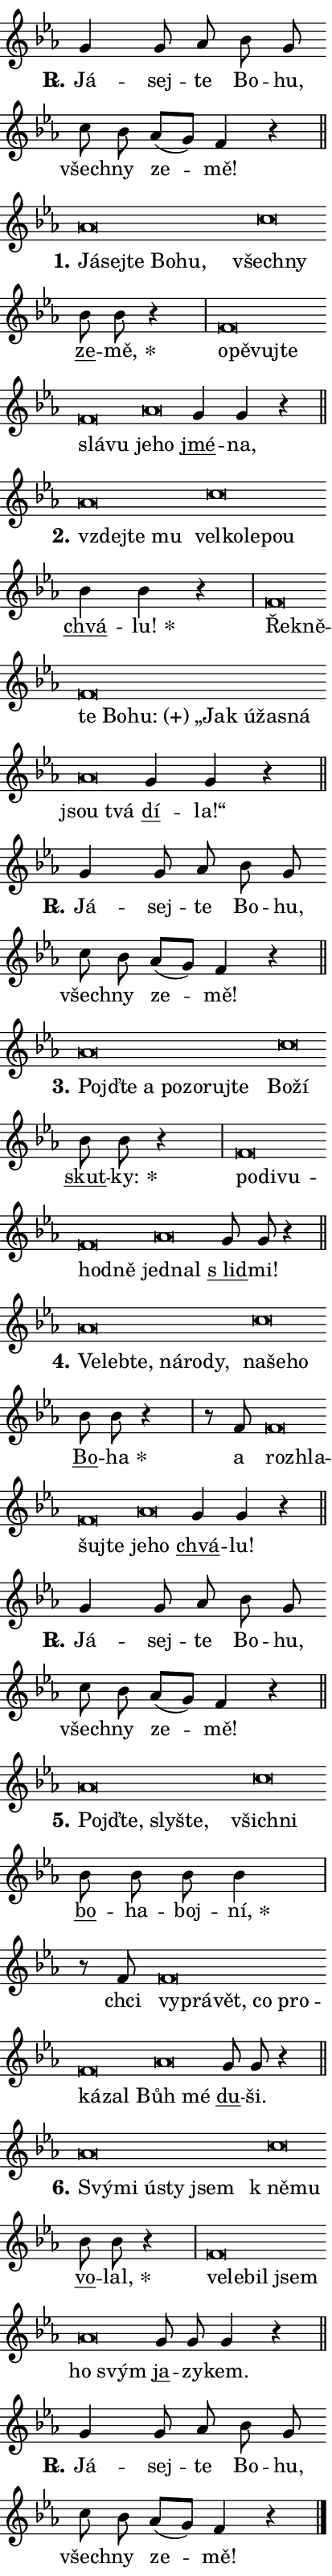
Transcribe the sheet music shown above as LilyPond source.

\version "2.24.0"
\header { tagline = "" }
\paper {
  indent = 0\cm
  top-margin = 0\cm
  right-margin = 0.13\cm % to fit lyric hyphens
  bottom-margin = 0\cm
  left-margin = 0\cm
  paper-width = 7\cm
  page-breaking = #ly:one-page-breaking
  system-system-spacing.basic-distance = #11
  score-system-spacing.basic-distance = #11
  ragged-last = ##f
}


%% Author: Thomas Morley
%% https://lists.gnu.org/archive/html/lilypond-user/2020-05/msg00002.html
#(define (line-position grob)
"Returns position of @var[grob} in current system:
   @code{'start}, if at first time-step
   @code{'end}, if at last time-step
   @code{'middle} otherwise
"
  (let* ((col (ly:item-get-column grob))
         (ln (ly:grob-object col 'left-neighbor))
         (rn (ly:grob-object col 'right-neighbor))
         (col-to-check-left (if (ly:grob? ln) ln col))
         (col-to-check-right (if (ly:grob? rn) rn col))
         (break-dir-left
           (and
             (ly:grob-property col-to-check-left 'non-musical #f)
             (ly:item-break-dir col-to-check-left)))
         (break-dir-right
           (and
             (ly:grob-property col-to-check-right 'non-musical #f)
             (ly:item-break-dir col-to-check-right))))
        (cond ((eqv? 1 break-dir-left) 'start)
              ((eqv? -1 break-dir-right) 'end)
              (else 'middle))))

#(define (tranparent-at-line-position vctor)
  (lambda (grob)
  "Relying on @code{line-position} select the relevant enry from @var{vctor}.
Used to determine transparency,"
    (case (line-position grob)
      ((end) (not (vector-ref vctor 0)))
      ((middle) (not (vector-ref vctor 1)))
      ((start) (not (vector-ref vctor 2))))))

noteHeadBreakVisibility =
#(define-music-function (break-visibility)(vector?)
"Makes @code{NoteHead}s transparent relying on @var{break-visibility}"
#{
  \override NoteHead.transparent =
    #(tranparent-at-line-position break-visibility)
#})

#(define delete-ledgers-for-transparent-note-heads
  (lambda (grob)
    "Reads whether a @code{NoteHead} is transparent.
If so this @code{NoteHead} is removed from @code{'note-heads} from
@var{grob}, which is supposed to be @code{LedgerLineSpanner}.
As a result ledgers are not printed for this @code{NoteHead}"
    (let* ((nhds-array (ly:grob-object grob 'note-heads))
           (nhds-list
             (if (ly:grob-array? nhds-array)
                 (ly:grob-array->list nhds-array)
                 '()))
           ;; Relies on the transparent-property being done before
           ;; Staff.LedgerLineSpanner.after-line-breaking is executed.
           ;; This is fragile ...
           (to-keep
             (remove
               (lambda (nhd)
                 (ly:grob-property nhd 'transparent #f))
               nhds-list)))
      ;; TODO find a better method to iterate over grob-arrays, similiar
      ;; to filter/remove etc for lists
      ;; For now rebuilt from scratch
      (set! (ly:grob-object grob 'note-heads)  '())
      (for-each
        (lambda (nhd)
          (ly:pointer-group-interface::add-grob grob 'note-heads nhd))
        to-keep))))

squashNotes = {
  \override NoteHead.X-extent = #'(-0.2 . 0.2)
  \override NoteHead.Y-extent = #'(-0.75 . 0)
  \override NoteHead.stencil =
    #(lambda (grob)
       (let ((pos (ly:grob-property grob 'staff-position)))
         (begin
           (if (< pos -7) (display "ERROR: Lower brevis then expected\n") (display ""))
           (if (<= pos -6) ly:text-interface::print ly:note-head::print))))
}
unSquashNotes = {
  \revert NoteHead.X-extent
  \revert NoteHead.Y-extent
  \revert NoteHead.stencil
}

hideNotes = \noteHeadBreakVisibility #begin-of-line-visible
unHideNotes = \noteHeadBreakVisibility #all-visible

% work-around for resetting accidentals
% https://lilypond.org/doc/v2.23/Documentation/notation/displaying-rhythms#unmetered-music
cadenzaMeasure = {
  \cadenzaOff
  \partial 1024 s1024
  \cadenzaOn
}

#(define-markup-command (accent layout props text) (markup?)
  "Underline accented syllable"
  (interpret-markup layout props
    #{\markup \override #'(offset . 4.3) \underline { #text }#}))

responsum = \markup \concat {
  "R" \hspace #-1.05 \path #0.1 #'((moveto 0 0.07) (lineto 0.9 0.8)) \hspace #0.05 "."
}

spaceSize = #0.6828661417322834 % exact space size for TeX Gyre Schola

\layout {
  \context {
    \Staff
    \remove "Time_signature_engraver"
    \override LedgerLineSpanner.after-line-breaking = #delete-ledgers-for-transparent-note-heads
  }
  \context {
    \Lyrics {
      \override LyricSpace.minimum-distance = \spaceSize
      \override LyricText.font-name = #"TeX Gyre Schola"
      \override LyricText.font-size = 1
      \override StanzaNumber.font-name = #"TeX Gyre Schola Bold"
      \override StanzaNumber.font-size = 1
    }
  }
  \context {
    \Score 
    \override NoteHead.text =
      #(lambda (grob) 
        (let ((pos (ly:grob-property grob 'staff-position)))
          #{\markup {
            \combine
              \halign #-0.55 \raise #(if (= pos -6) 0 0.5) \override #'(thickness . 2) \draw-line #'(3.2 . 0)
              \musicglyph "noteheads.sM1"
          }#}))
  }
}

% magnetic-lyrics.ily
%
%   written by
%     Jean Abou Samra <jean@abou-samra.fr>
%     Werner Lemberg <wl@gnu.org>
%
%   adapted by
%     Jiri Hon <jiri.hon@gmail.com>
%
% Version 2022-Apr-15

% https://www.mail-archive.com/lilypond-user@gnu.org/msg149350.html

#(define (Left_hyphen_pointer_engraver context)
   "Collect syllable-hyphen-syllable occurrences in lyrics and store
them in properties.  This engraver only looks to the left.  For
example, if the lyrics input is @code{foo -- bar}, it does the
following.

@itemize @bullet
@item
Set the @code{text} property of the @code{LyricHyphen} grob between
@q{foo} and @q{bar} to @code{foo}.

@item
Set the @code{left-hyphen} property of the @code{LyricText} grob with
text @q{foo} to the @code{LyricHyphen} grob between @q{foo} and
@q{bar}.
@end itemize

Use this auxiliary engraver in combination with the
@code{lyric-@/text::@/apply-@/magnetic-@/offset!} hook."
   (let ((hyphen #f)
         (text #f))
     (make-engraver
      (acknowledgers
       ((lyric-syllable-interface engraver grob source-engraver)
        (set! text grob)))
      (end-acknowledgers
       ((lyric-hyphen-interface engraver grob source-engraver)
        ;(when (not (grob::has-interface grob 'lyric-space-interface))
          (set! hyphen grob)));)
      ((stop-translation-timestep engraver)
       (when (and text hyphen)
         (ly:grob-set-object! text 'left-hyphen hyphen))
       (set! text #f)
       (set! hyphen #f)))))

#(define (lyric-text::apply-magnetic-offset! grob)
   "If the space between two syllables is less than the value in
property @code{LyricText@/.details@/.squash-threshold}, move the right
syllable to the left so that it gets concatenated with the left
syllable.

Use this function as a hook for
@code{LyricText@/.after-@/line-@/breaking} if the
@code{Left_@/hyphen_@/pointer_@/engraver} is active."
   (let ((hyphen (ly:grob-object grob 'left-hyphen #f)))
     (when hyphen
       (let ((left-text (ly:spanner-bound hyphen LEFT)))
         (when (grob::has-interface left-text 'lyric-syllable-interface)
           (let* ((common (ly:grob-common-refpoint grob left-text X))
                  (this-x-ext (ly:grob-extent grob common X))
                  (left-x-ext
                   (begin
                     ;; Trigger magnetism for left-text.
                     (ly:grob-property left-text 'after-line-breaking)
                     (ly:grob-extent left-text common X)))
                  ;; `delta` is the gap width between two syllables.
                  (delta (- (interval-start this-x-ext)
                            (interval-end left-x-ext)))
                  (details (ly:grob-property grob 'details))
                  (threshold (assoc-get 'squash-threshold details 0.2)))
             (when (< delta threshold)
               (let* (;; We have to manipulate the input text so that
                      ;; ligatures crossing syllable boundaries are not
                      ;; disabled.  For languages based on the Latin
                      ;; script this is essentially a beautification.
                      ;; However, for non-Western scripts it can be a
                      ;; necessity.
                      (lt (ly:grob-property left-text 'text))
                      (rt (ly:grob-property grob 'text))
                      (is-space (grob::has-interface hyphen 'lyric-space-interface))
                      (space (if is-space " " ""))
                      (extra-delta (if is-space spaceSize 0))
                      ;; Append new syllable.
                      (ltrt-space (if (and (string? lt) (string? rt))
                                (string-append lt space rt)
                                (make-concat-markup (list lt space rt))))
                      ;; Right-align `ltrt` to the right side.
                      (ltrt-space-markup (grob-interpret-markup
                               grob
                               (make-translate-markup
                                (cons (interval-length this-x-ext) 0)
                                (make-right-align-markup ltrt-space)))))
                 (begin
                   ;; Don't print `left-text`.
                   (ly:grob-set-property! left-text 'stencil #f)
                   ;; Set text and stencil (which holds all collected
                   ;; syllables so far) and shift it to the left.
                   (ly:grob-set-property! grob 'text ltrt-space)
                   (ly:grob-set-property! grob 'stencil ltrt-space-markup)
                   (ly:grob-translate-axis! grob (- (- delta extra-delta)) X))))))))))


#(define (lyric-hyphen::displace-bounds-first grob)
   ;; Make very sure this callback isn't triggered too early.
   (let ((left (ly:spanner-bound grob LEFT))
         (right (ly:spanner-bound grob RIGHT)))
     (ly:grob-property left 'after-line-breaking)
     (ly:grob-property right 'after-line-breaking)
     (ly:lyric-hyphen::print grob)))

squashThreshold = #0.4

\layout {
  \context {
    \Lyrics
    \consists #Left_hyphen_pointer_engraver
    \override LyricText.after-line-breaking =
      #lyric-text::apply-magnetic-offset!
    \override LyricHyphen.stencil = #lyric-hyphen::displace-bounds-first
    \override LyricText.details.squash-threshold = \squashThreshold
    \override LyricHyphen.minimum-distance = 0
    \override LyricHyphen.minimum-length = \squashThreshold
  }
}

squashText = \override LyricText.details.squash-threshold = 9999
unSquashText = \override LyricText.details.squash-threshold = \squashThreshold

leftText = \override LyricText.self-alignment-X = #LEFT
unLeftText = \revert LyricText.self-alignment-X

starOffset = #(lambda (grob) 
                (let ((x_offset (ly:self-alignment-interface::aligned-on-x-parent grob)))
                  (if (= x_offset 0) 0 (+ x_offset 1.2))))

star = #(define-music-function (syllable)(string?)
"Append star separator at the end of a syllable"
#{
  \once \override LyricText.X-offset = #starOffset
  \lyricmode { \markup {
    #syllable
    \override #'((font-name . "TeX Gyre Schola Bold")) \hspace #0.2 \lower #0.65 \larger "*"
  } }
#})

starAccent = #(define-music-function (syllable)(string?)
"Append star separator at the end of a syllable and make accent"
#{
  \once \override LyricText.X-offset = #starOffset
  \lyricmode { \markup {
    \accent #syllable
    \override #'((font-name . "TeX Gyre Schola Bold")) \hspace #0.2 \lower #0.65 \larger "*"
  } }
#})

breath = #(define-music-function (syllable)(string?)
"Append breathing indicator at the end of a syllable"
#{
  \lyricmode { \markup { #syllable "+" } }
#})

optionalBreath = #(define-music-function (syllable)(string?)
"Append optional breathing indicator at the end of a syllable"
#{
  \lyricmode { \markup { #syllable "(+)" } }
#})


\score {
    <<
        \new Voice = "melody" { \cadenzaOn \key es \major \relative { g'4 g8 as bes g \bar "" c bes as[( g)] f4 r \cadenzaMeasure \bar "||" \break } }
        \new Lyrics \lyricsto "melody" { \lyricmode { \set stanza = \responsum
Já -- sej -- te Bo -- hu, všech -- ny ze -- mě! } }
    >>
    \layout {}
}

\score {
    <<
        \new Voice = "melody" { \cadenzaOn \key es \major \relative { \squashNotes as'\breve*1/16 \hideNotes \breve*1/16 \bar "" \breve*1/16 \bar "" \breve*1/16 \breve*1/16 \bar "" \unHideNotes \unSquashNotes \squashNotes c\breve*1/16 \hideNotes \breve*1/16 \bar "" \unHideNotes \unSquashNotes \bar "" bes8 bes r4 \cadenzaMeasure \bar "|" \squashNotes f\breve*1/16 \hideNotes \breve*1/16 \bar "" \breve*1/16 \bar "" \breve*1/16 \bar "" \breve*1/16 \breve*1/16 \bar "" \unHideNotes \unSquashNotes \squashNotes as\breve*1/16 \hideNotes \breve*1/16 \bar "" \unHideNotes \unSquashNotes \bar "" g4 g r \cadenzaMeasure \bar "||" \break } }
        \new Lyrics \lyricsto "melody" { \lyricmode { \set stanza = "1."
\leftText Já -- \squashText sej -- te Bo -- hu, \leftText \unLeftText \unSquashText všech -- \squashText ny \unLeftText \unSquashText \markup \accent ze -- \star mě, \leftText o -- \squashText pě -- vuj -- te slá -- vu \leftText \unLeftText \unSquashText je -- \squashText ho \unLeftText \unSquashText \markup \accent jmé -- na, } }
    >>
    \layout {}
}

\score {
    <<
        \new Voice = "melody" { \cadenzaOn \key es \major \relative { \squashNotes as'\breve*1/16 \hideNotes \breve*1/16 \breve*1/16 \bar "" \unHideNotes \unSquashNotes \squashNotes c\breve*1/16 \hideNotes \breve*1/16 \bar "" \breve*1/16 \breve*1/16 \bar "" \unHideNotes \unSquashNotes \bar "" bes4 bes r \cadenzaMeasure \bar "|" \squashNotes f\breve*1/16 \hideNotes \breve*1/16 \bar "" \breve*1/16 \bar "" \breve*1/16 \bar "" \breve*1/16 \bar "" \breve*1/16 \bar "" \breve*1/16 \bar "" \breve*1/16 \breve*1/16 \bar "" \unHideNotes \unSquashNotes \squashNotes as\breve*1/16 \hideNotes \breve*1/16 \bar "" \unHideNotes \unSquashNotes \bar "" g4 g r \cadenzaMeasure \bar "||" \break } }
        \new Lyrics \lyricsto "melody" { \lyricmode { \set stanza = "2."
\leftText vzdej -- \squashText te mu \leftText \unLeftText \unSquashText vel -- \squashText ko -- le -- pou \unLeftText \unSquashText \markup \accent chvá -- \star lu! \leftText Ře -- \squashText kně -- te Bo -- \optionalBreath hu: „Jak ú -- ža -- sná \leftText \unLeftText \unSquashText jsou \squashText tvá \unLeftText \unSquashText \markup \accent dí -- la!“ } }
    >>
    \layout {}
}

\score {
    <<
        \new Voice = "melody" { \cadenzaOn \key es \major \relative { g'4 g8 as bes g \bar "" c bes as[( g)] f4 r \cadenzaMeasure \bar "||" \break } }
        \new Lyrics \lyricsto "melody" { \lyricmode { \set stanza = \responsum
Já -- sej -- te Bo -- hu, všech -- ny ze -- mě! } }
    >>
    \layout {}
}

\score {
    <<
        \new Voice = "melody" { \cadenzaOn \key es \major \relative { \squashNotes as'\breve*1/16 \hideNotes \breve*1/16 \bar "" \breve*1/16 \bar "" \breve*1/16 \bar "" \breve*1/16 \bar "" \breve*1/16 \breve*1/16 \bar "" \unHideNotes \unSquashNotes \squashNotes c\breve*1/16 \hideNotes \breve*1/16 \bar "" \unHideNotes \unSquashNotes \bar "" bes8 bes r4 \cadenzaMeasure \bar "|" \squashNotes f\breve*1/16 \hideNotes \breve*1/16 \bar "" \breve*1/16 \bar "" \breve*1/16 \breve*1/16 \bar "" \unHideNotes \unSquashNotes \squashNotes as\breve*1/16 \hideNotes \breve*1/16 \bar "" \unHideNotes \unSquashNotes \bar "" g8 g r4 \cadenzaMeasure \bar "||" \break } }
        \new Lyrics \lyricsto "melody" { \lyricmode { \set stanza = "3."
\leftText Pojď -- \squashText te a po -- zo -- ruj -- te \leftText \unLeftText \unSquashText Bo -- \squashText ží \unLeftText \unSquashText \markup \accent skut -- \star ky: \leftText po -- \squashText di -- vu -- hod -- ně \leftText \unLeftText \unSquashText jed -- \squashText nal \unLeftText \unSquashText \markup \accent "s lid" -- mi! } }
    >>
    \layout {}
}

\score {
    <<
        \new Voice = "melody" { \cadenzaOn \key es \major \relative { \squashNotes as'\breve*1/16 \hideNotes \breve*1/16 \bar "" \breve*1/16 \bar "" \breve*1/16 \bar "" \breve*1/16 \breve*1/16 \bar "" \unHideNotes \unSquashNotes \squashNotes c\breve*1/16 \hideNotes \breve*1/16 \breve*1/16 \bar "" \unHideNotes \unSquashNotes \bar "" bes8 bes r4 \cadenzaMeasure \bar "|" r8 f8 \squashNotes f\breve*1/16 \hideNotes \breve*1/16 \bar "" \breve*1/16 \breve*1/16 \bar "" \unHideNotes \unSquashNotes \squashNotes as\breve*1/16 \hideNotes \breve*1/16 \bar "" \unHideNotes \unSquashNotes \bar "" g4 g r \cadenzaMeasure \bar "||" \break } }
        \new Lyrics \lyricsto "melody" { \lyricmode { \set stanza = "4."
\leftText Ve -- \squashText leb -- te, ná -- ro -- dy, \leftText \unLeftText \unSquashText na -- \squashText še -- ho \unLeftText \unSquashText \markup \accent Bo -- \star ha a \leftText roz -- \squashText hla -- šuj -- te \leftText \unLeftText \unSquashText je -- \squashText ho \unLeftText \unSquashText \markup \accent chvá -- lu! } }
    >>
    \layout {}
}

\score {
    <<
        \new Voice = "melody" { \cadenzaOn \key es \major \relative { g'4 g8 as bes g \bar "" c bes as[( g)] f4 r \cadenzaMeasure \bar "||" \break } }
        \new Lyrics \lyricsto "melody" { \lyricmode { \set stanza = \responsum
Já -- sej -- te Bo -- hu, všech -- ny ze -- mě! } }
    >>
    \layout {}
}

\score {
    <<
        \new Voice = "melody" { \cadenzaOn \key es \major \relative { \squashNotes as'\breve*1/16 \hideNotes \breve*1/16 \bar "" \breve*1/16 \breve*1/16 \bar "" \unHideNotes \unSquashNotes \squashNotes c\breve*1/16 \hideNotes \breve*1/16 \bar "" \unHideNotes \unSquashNotes \bar "" bes8 bes bes bes4 \cadenzaMeasure \bar "|" r8 f8 \squashNotes f\breve*1/16 \hideNotes \breve*1/16 \bar "" \breve*1/16 \bar "" \breve*1/16 \bar "" \breve*1/16 \bar "" \breve*1/16 \breve*1/16 \bar "" \unHideNotes \unSquashNotes \squashNotes as\breve*1/16 \hideNotes \breve*1/16 \bar "" \unHideNotes \unSquashNotes \bar "" g8 g r4 \cadenzaMeasure \bar "||" \break } }
        \new Lyrics \lyricsto "melody" { \lyricmode { \set stanza = "5."
\leftText Pojď -- \squashText te, sly -- šte, \leftText \unLeftText \unSquashText všich -- \squashText ni \unLeftText \unSquashText \markup \accent bo -- ha -- boj -- \star ní, chci \leftText vy -- \squashText prá -- vět, co pro -- ká -- zal \leftText \unLeftText \unSquashText Bůh \squashText mé \unLeftText \unSquashText \markup \accent du -- ši. } }
    >>
    \layout {}
}

\score {
    <<
        \new Voice = "melody" { \cadenzaOn \key es \major \relative { \squashNotes as'\breve*1/16 \hideNotes \breve*1/16 \bar "" \breve*1/16 \bar "" \breve*1/16 \breve*1/16 \bar "" \unHideNotes \unSquashNotes \squashNotes c\breve*1/16 \hideNotes \breve*1/16 \bar "" \unHideNotes \unSquashNotes \bar "" bes8 bes r4 \cadenzaMeasure \bar "|" \squashNotes f\breve*1/16 \hideNotes \breve*1/16 \bar "" \breve*1/16 \breve*1/16 \bar "" \unHideNotes \unSquashNotes \squashNotes as\breve*1/16 \hideNotes \breve*1/16 \bar "" \unHideNotes \unSquashNotes \bar "" g8 g g4 r \cadenzaMeasure \bar "||" \break } }
        \new Lyrics \lyricsto "melody" { \lyricmode { \set stanza = "6."
\leftText Svý -- \squashText mi ú -- sty jsem \leftText \unLeftText \unSquashText "k ně" -- \squashText mu \unLeftText \unSquashText \markup \accent vo -- \star lal, \leftText ve -- \squashText le -- bil jsem \leftText \unLeftText \unSquashText ho \squashText svým \unLeftText \unSquashText \markup \accent ja -- zy -- kem. } }
    >>
    \layout {}
}

\score {
    <<
        \new Voice = "melody" { \cadenzaOn \key es \major \relative { g'4 g8 as bes g \bar "" c bes as[( g)] f4 r \cadenzaMeasure \bar "||" \break } \bar "|." }
        \new Lyrics \lyricsto "melody" { \lyricmode { \set stanza = \responsum
Já -- sej -- te Bo -- hu, všech -- ny ze -- mě! } }
    >>
    \layout {}
}
